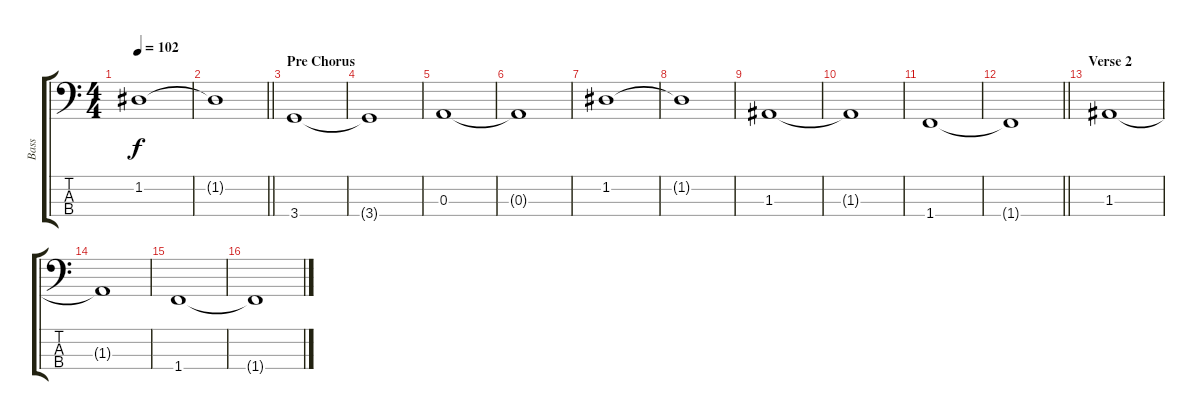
\track ("Bass" "Bass") {instrument electricbassfinger}
\staff {score tabs}
\tuning (G2 D2 A1 E1) {hide}
\ts (4 4)
\tempo 102
\clef f4
\ks c
1.2.1{dy f} |
\barLineRight lightlight
1.2{t}.1 |
\section ("" "Pre Chorus")
3.4.1 |
3.4{t}.1 |
0.3.1 |
0.3{t}.1 |
1.2.1 |
1.2{t}.1 |
1.3.1 |
1.3{t}.1 |
1.4.1 |
\barLineRight lightlight
1.4{t}.1 |
\section ("" "Verse 2")
1.3.1 |
1.3{t}.1 |
1.4.1 |
1.4{t}.1
